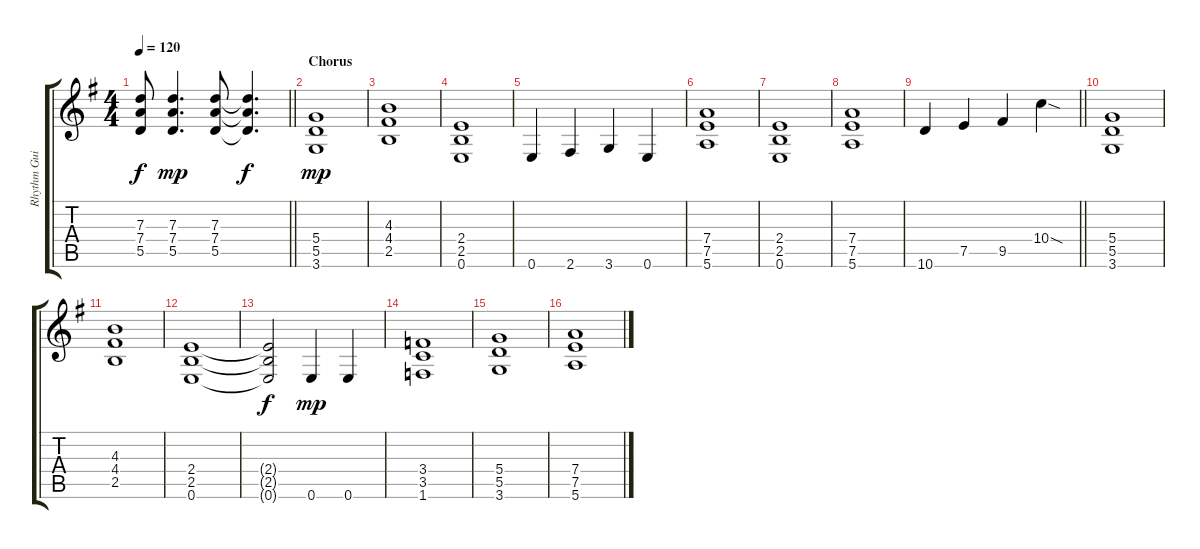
\track ("Rhythm Guitar A" "Rhythm Gui") {instrument distortionguitar}
\staff {score tabs}
\tuning (E4 B3 G3 D3 A2 E2) {hide}
\ts (4 4)
\tempo 120
\clef g2
\barLineRight lightlight
\ks eminor
(7.3{t} 7.4{t} 5.5{t}).8{dy f} (7.3 7.4 5.5).4{d dy mp} (7.3 7.4 5.5).8 (7.3{t} 7.4{t} 5.5{t}).4{d dy f} |
\section ("" "Chorus")
(5.4 5.5 3.6).1{dy mp} |
(4.3 4.4 2.5).1 |
(2.4 2.5 0.6).1 |
0.6.4 2.6.4 3.6.4 0.6.4 |
(7.4 7.5 5.6).1 |
(2.4 2.5 0.6).1 |
(7.4 7.5 5.6).1 |
\barLineRight lightlight
10.6.4 7.5.4 9.5.4 10.4{sod}.4 |
(5.4 5.5 3.6).1 |
(4.3 4.4 2.5).1 |
(2.4 2.5 0.6).1 |
(2.4{t} 2.5{t} 0.6{t}).2{dy f} 0.6.4{dy mp} 0.6.4 |
(3.4 3.5 1.6).1 |
(5.4 5.5 3.6).1 |
(7.4 7.5 5.6).1
